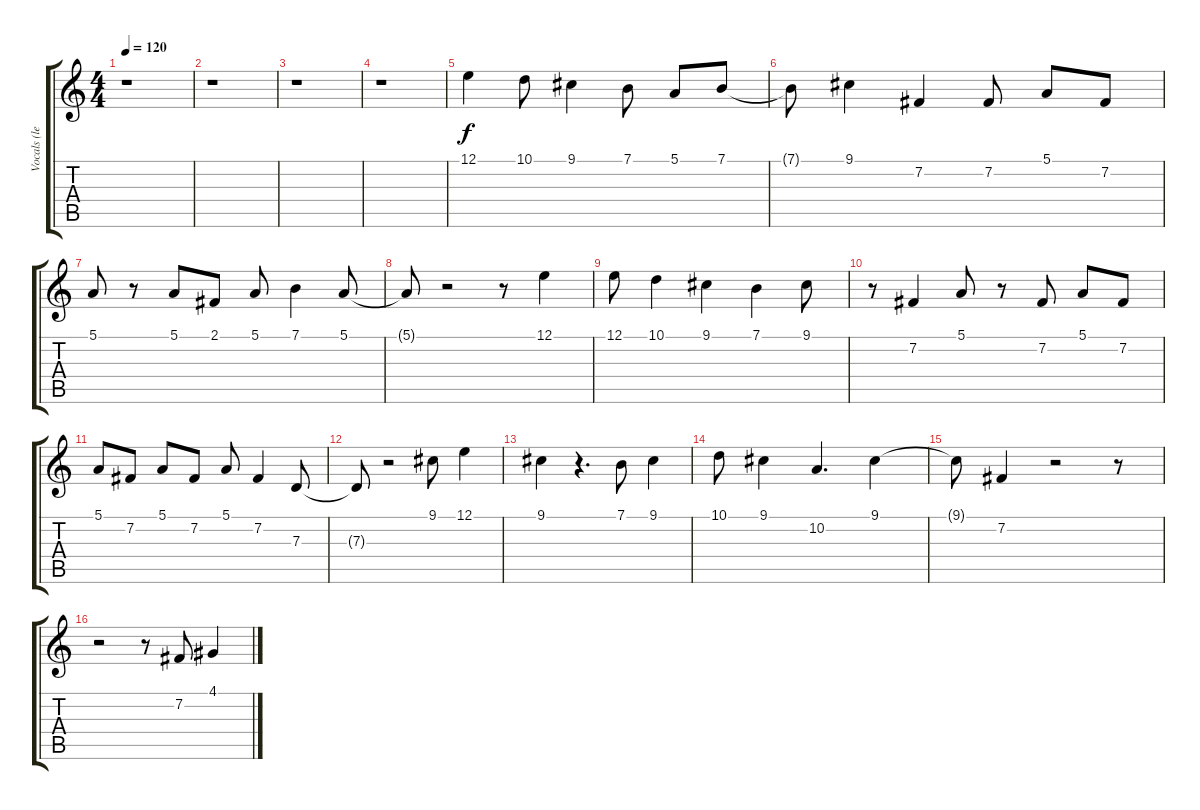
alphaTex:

\track ("Vocals (lead 2) - Main Voice" "Vocals (le") {instrument fx1rain}
\staff {score tabs}
\tuning (E4 B3 G3 D3 A2 E2) {hide}
\ts (4 4)
\tempo 120
\clef g2
\ks c
r.1{dy f} |
r.1 |
r.1 |
r.1 |
12.1.4 10.1.8 9.1.4 7.1.8 5.1.8 7.1.8 |
7.1{t}.8 9.1.4 7.2.4 7.2.8 5.1.8 7.2.8 |
5.1.8 r.8 5.1.8 2.1.8 5.1.8 7.1.4 5.1.8 |
5.1{t}.8 r.2 r.8 12.1.4 |
12.1.8 10.1.4 9.1.4 7.1.4 9.1.8 |
r.8 7.2.4 5.1.8 r.8 7.2.8 5.1.8 7.2.8 |
5.1.8 7.2.8 5.1.8 7.2.8 5.1.8 7.2.4 7.3.8 |
7.3{t}.8 r.2 9.1.8 12.1.4 |
9.1.4 r.4{d} 7.1.8 9.1.4 |
10.1.8 9.1.4 10.2.4{d} 9.1.4 |
9.1{t}.8 7.2.4 r.2 r.8 |
r.2 r.8 7.2.8 4.1.4
